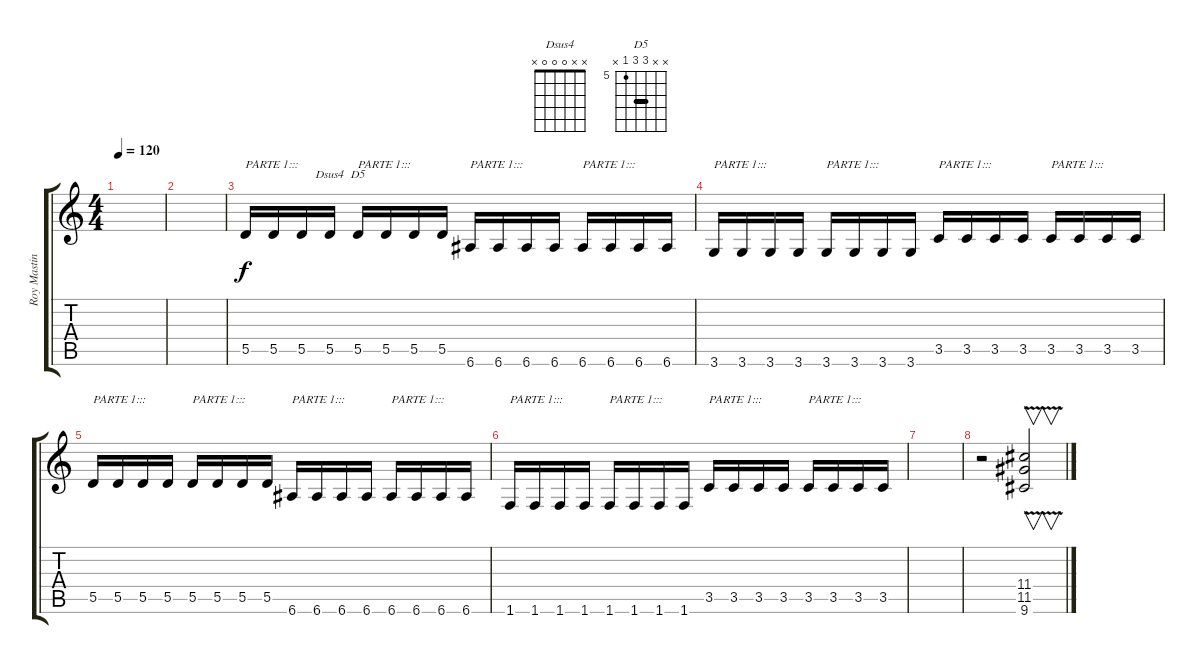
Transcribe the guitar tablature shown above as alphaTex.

\track ("Roy Mastin" "Roy Mastin") {instrument electricguitarjazz}
\staff {score tabs}
\tuning (E4 B3 G3 D3 A2 E2) {hide}
\chord ("Dsus4" x x 0 0 0 x)
\chord ("D5" x x 7 7 5 x) {firstfret 5 barre 7}
\ts (4 4)
\tempo 120
\clef g2
\ks c
|
|
5.5.16{txt "PARTE 1:::"} 5.5.16 5.5.16 5.5.16{ch "Dsus4"} 5.5.16{ch "D5" txt "PARTE 1:::"} 5.5.16 5.5.16 5.5.16 6.6.16{txt "PARTE 1:::"} 6.6.16 6.6.16 6.6.16 6.6.16{txt "PARTE 1:::"} 6.6.16 6.6.16 6.6.16 |
3.6.16{txt "PARTE 1:::"} 3.6.16 3.6.16 3.6.16 3.6.16{txt "PARTE 1:::"} 3.6.16 3.6.16 3.6.16 3.5.16{txt "PARTE 1:::"} 3.5.16 3.5.16 3.5.16 3.5.16{txt "PARTE 1:::"} 3.5.16 3.5.16 3.5.16 |
5.5.16{txt "PARTE 1:::"} 5.5.16 5.5.16 5.5.16 5.5.16{txt "PARTE 1:::"} 5.5.16 5.5.16 5.5.16 6.6.16{txt "PARTE 1:::"} 6.6.16 6.6.16 6.6.16 6.6.16{txt "PARTE 1:::"} 6.6.16 6.6.16 6.6.16 |
1.6.16{txt "PARTE 1:::"} 1.6.16 1.6.16 1.6.16 1.6.16{txt "PARTE 1:::"} 1.6.16 1.6.16 1.6.16 3.5.16{txt "PARTE 1:::"} 3.5.16 3.5.16 3.5.16 3.5.16{txt "PARTE 1:::"} 3.5.16 3.5.16 3.5.16 |
|
r.2 (11.4 11.5{v} 9.6).2{v}
